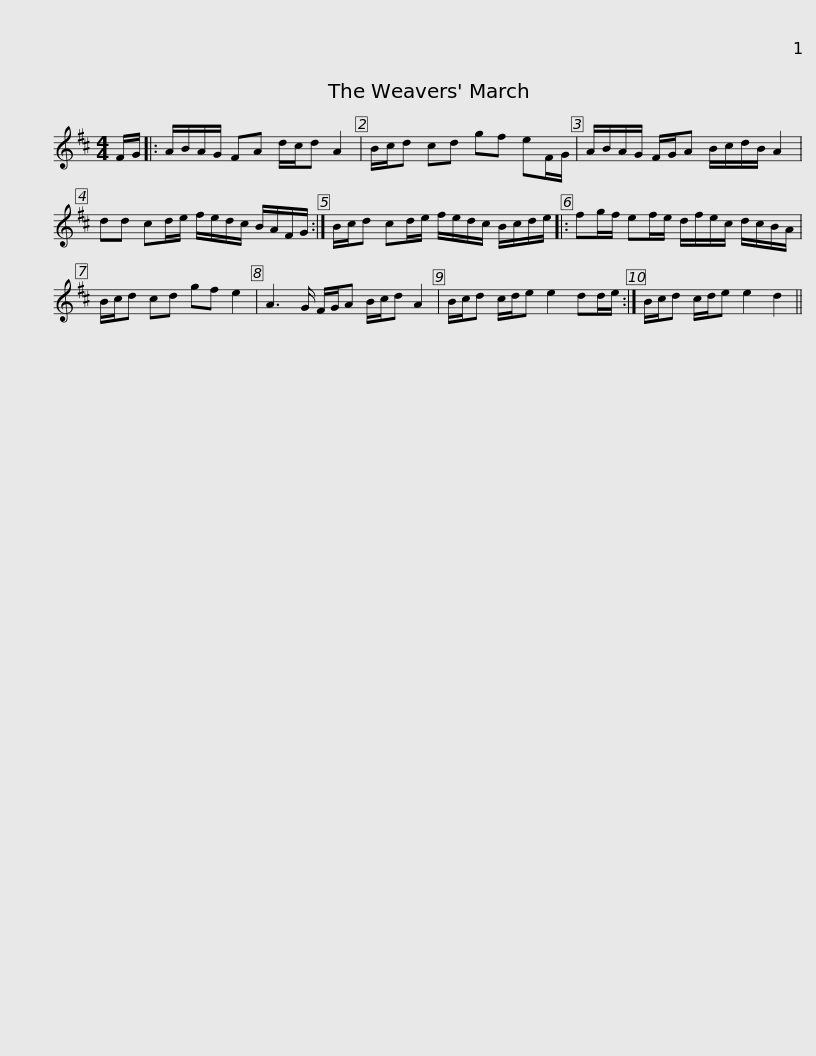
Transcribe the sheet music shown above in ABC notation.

X:1
L:1/8
M:4/4
I:linebreak $
K:D
V:1 treble
V:1
 F/G/ |: A/B/A/G/ FA d/c/d A2 | B/c/d cd gf eF/G/ | A/B/A/G/ F/G/A B/c/d/B/ A2 |$ dd cd/e/ f/e/d/c/ B/A/F/G/ :| %5
 B/c/d cd/e/ f/e/d/c/ B/c/d/e/ |: fg/f/ ef/e/ d/f/e/c/ d/c/B/A/ |$ B/c/d cd gf e2 | A3 G/ F/G/A B/c/d A2 | B/c/d c/d/e e2 dd/e/ :| %10
 B/c/d c/d/e e2 d2 || %11
